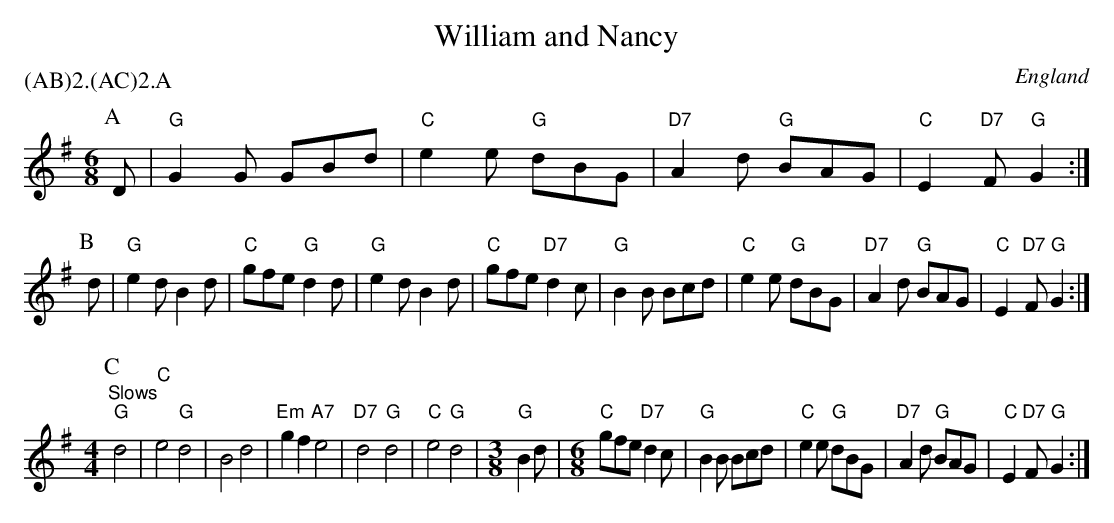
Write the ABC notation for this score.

X:1
T:William and Nancy
O:England
M:6/8
P:(AB)2.(AC)2.A
K:G
P:A
D|"G"G2G GBd|"C"e2e "G"dBG|"D7"A2d "G"BAG|"C"E2"D7"F "G"G2:|
P:B
d|"G"e2d B2d|"C"gfe "G"d2d| "G"e2d    B2d|"C"gfe    "D7"d2c|\
  "G"B2B Bcd|"C"e2e "G"dBG|"D7"A2d "G"BAG|"C"E2"D7"F "G"G2:|
M:4/4
L:1/4
P:C
"^Slows" "G"d2|"C"e2 "G"d2|B2 d2|"Em"gf "A7"e2|"D7"d2 "G"d2|"C"e2 "G"d2|\
M:3/8
L:1/8
"G"B2d|\
M:6/8
"C"gfe "D7"d2c|\
  "G"B2B Bcd|"C"e2e "G"dBG|"D7"A2d "G"BAG|"C"E2"D7"F "G"G2:|
